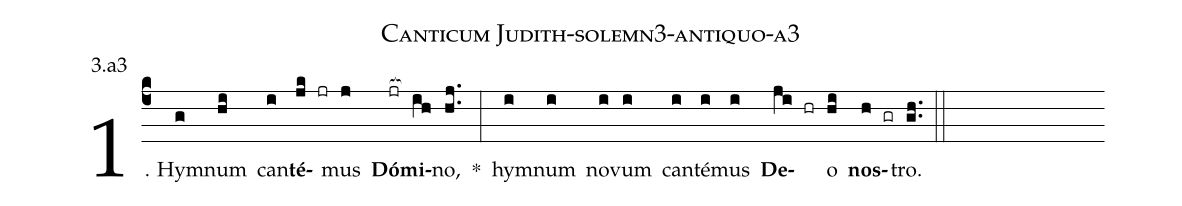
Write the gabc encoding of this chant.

name: Canticum Judith-solemn3-antiquo-a3;
annotation: 3.a3;
%%
(c4)1. Hym(g)num(hi) can(i)<b>té</b>(jk jr)mus(j) <b>Dó</b>(jr[ocb:1{])<b>mi</b>(ih[ocb:0}])no,(hj..) *(:) hym(i)num(i) no(i)vum(i) can(i)té(i)mus(i) <b>De</b>(ji hr)o(hi) <b>nos</b>(h gr)tro.(gh..) (::)
